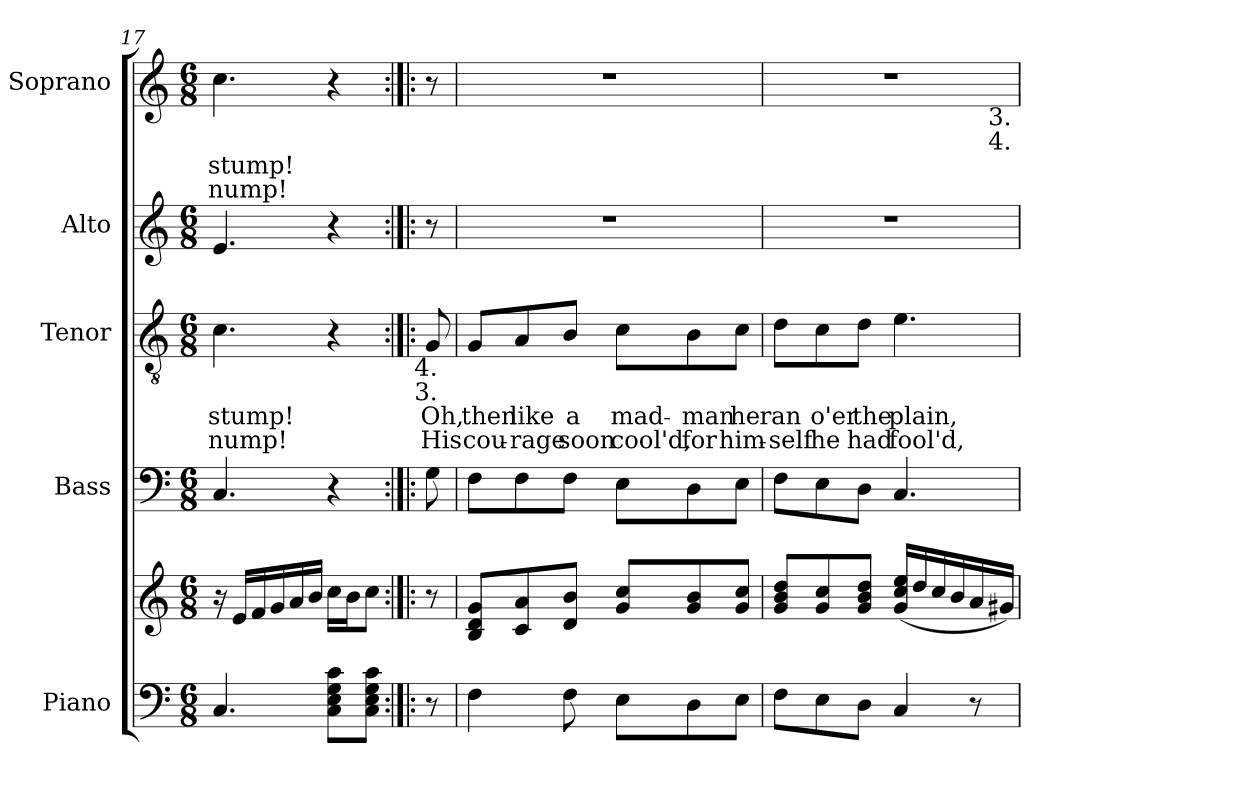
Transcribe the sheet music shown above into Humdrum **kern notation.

**kern	**kern	**kern	**kern	**text	**text	**kern	**kern	**text	**text
*part5	*part5	*part4	*part3	*part3	*part3	*part2	*part1	*part1	*part1
*staff6	*staff5	*staff4	*staff3	*staff3	*staff3	*staff2	*staff1	*staff1	*staff1
*I"Piano	*	*I"Bass	*I"Tenor	*	*	*I"Alto	*I"Soprano	*	*
*I'Pno.	*	*I'B.	*I'T.	*	*	*I'A.	*I'S.	*	*
*clefF4	*clefG2	*clefF4	*clefGv2	*	*	*clefG2	*clefG2	*	*
*	*	*	*ITrd7c12	*	*	*	*	*	*
*k[]	*k[]	*k[]	*k[]	*	*	*k[]	*k[]	*	*
*C:	*C:	*C:	*C:	*	*	*C:	*C:	*	*
*M6/8	*M6/8	*M6/8	*M6/8	*	*	*M6/8	*M6/8	*	*
=17	=17	=17	=17	=17	=17	=17	=17	=17	=17
!	!	!	!	!LO:LY:b:color=#000000	!LO:LY:b:color=#000000	!	!	!	!
!	!	!	!	!	!	!	!	!LO:LY:b:color=#000000	!LO:LY:b:color=#000000
4.Ci/	16r	4.Ci/	4.Ci\	stump!	nump!	4.ei/	4.cci\	stump!	nump!
.	16ei/LL	.	.	.	.	.	.	.	.
.	16fi/	.	.	.	.	.	.	.	.
.	16gi/	.	.	.	.	.	.	.	.
.	16ai/	.	.	.	.	.	.	.	.
.	16bi/JJ	.	.	.	.	.	.	.	.
8Ci\ 8Ei 8Gi 8ciL	16cci\LL	4r	4r	.	.	4r	4r	.	.
.	16bi\J	.	.	.	.	.	.	.	.
8Ci\ 8Ei 8Gi 8ciJ	8cci\J	.	.	.	.	.	.	.	.
=18:|!|:	=18:|!|:	=18:|!|:	=18:|!|:	=18:|!|:	=18:|!|:	=18:|!|:	=18:|!|:	=18:|!|:	=18:|!|:
!	!	!	!LO:TX:b:cj:t=4.	!	!	!	!	!	!
!	!	!	!LO:TX:b:cj:t=3.	!	!	!	!	!	!
!	!	!	!	!LO:LY:b:color=#000000	!LO:LY:b:color=#000000	!	!	!	!
8r	8r	8Gi\	8GGi/	Oh,	His	8r	8r	.	.
!!LO:PB:g=z
=19	=19	=19	=19	=19	=19	=19	=19	=19	=19
!	!	!	!	!LO:LY:b:color=#000000	!LO:LY:b:color=#000000	!LO:N:vis=1	!LO:N:vis=1	!	!
4Fi\	8Bi/ 8di 8giL	8Fi\L	8GGi/L	then	cou-	2.r	2.r	.	.
!	!	!	!	!LO:LY:b:color=#000000	!LO:LY:b:color=#000000	!	!	!	!
.	8ci/ 8ai	8Fi\	8AAi/	like	-rage	.	.	.	.
!	!	!	!	!LO:LY:b:color=#000000	!LO:LY:b:color=#000000	!	!	!	!
8Fi\	8di/ 8biJ	8Fi\J	8BBi/J	a	soon	.	.	.	.
!	!	!	!	!LO:LY:b:color=#000000	!LO:LY:b:color=#000000	!	!	!	!
8Ei\L	8gi/ 8cciL	8Ei\L	8Ci\L	mad-	cool'd,	.	.	.	.
!	!	!	!	!LO:LY:b:color=#000000	!LO:LY:b:color=#000000	!	!	!	!
8Di\	8gi/ 8bi	8Di\	8BBi\	-man	for	.	.	.	.
!	!	!	!	!LO:LY:b:color=#000000	!LO:LY:b:color=#000000	!	!	!	!
8Ei\J	8gi/ 8cciJ	8Ei\J	8Ci\J	he	him-	.	.	.	.
=20	=20	=20	=20	=20	=20	=20	=20	=20	=20
!	!	!	!	!LO:LY:b:color=#000000	!LO:LY:b:color=#000000	!LO:N:vis=1	!LO:N:vis=1	!	!
*	*	*	*	*	*	*	*^	*	*
8Fi\L	8gi/ 8bi 8ddiL	8Fi\L	8Di\L	ran	-self	2.r	2.r	2ryy	.	.
!	!	!	!	!LO:LY:b:color=#000000	!LO:LY:b:color=#000000	!	!	!	!	!
8Ei\	8gi/ 8cci	8Ei\	8Ci\	o'er	he	.	.	.	.	.
!	!	!	!	!LO:LY:b:color=#000000	!LO:LY:b:color=#000000	!	!	!	!	!
8Di\J	8gi/ 8bi 8ddiJ	8Di\J	8Di\J	the	had	.	.	.	.	.
!	!	!	!	!LO:LY:b:color=#000000	!LO:LY:b:color=#000000	!	!	!	!	!
4Ci/	(16gi/ 16cci 16eeiLL	4.Ci/	4.Ei\	plain,	fool'd,	.	.	.	.	.
.	16ddi/	.	.	.	.	.	.	.	.	.
.	16cci/	.	.	.	.	.	.	8.ryy	.	.
.	16bi/	.	.	.	.	.	.	.	.	.
8r	16ai/	.	.	.	.	.	.	.	.	.
!	!	!	!	!	!	!	!	!LO:TX:b:cj:t=3.	!	!
!	!	!	!	!	!	!	!	!LO:TX:b:cj:t=4.	!	!
.	16g#Xi/JJ)	.	.	.	.	.	.	16ryy	.	.
*	*	*	*	*	*	*	*v	*v	*	*
=	=	=	=	=	=	=	=	=	=
*-	*-	*-	*-	*-	*-	*-	*-	*-	*-
